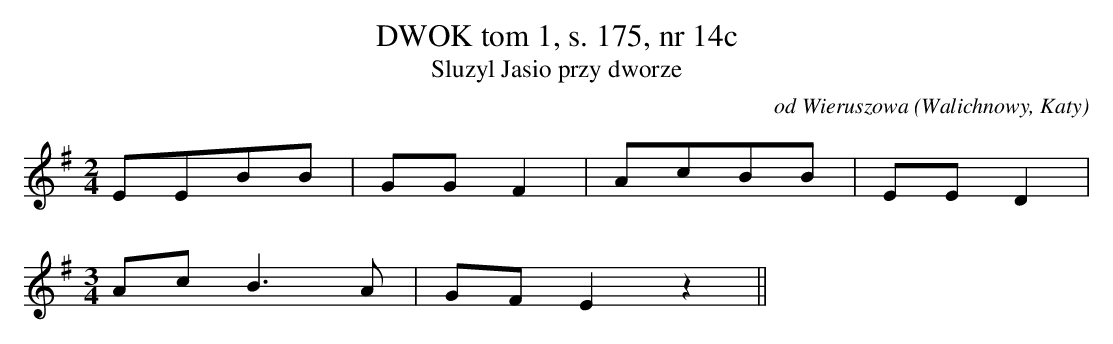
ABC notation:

X:1
T:DWOK tom 1, s. 175, nr 14c
T:Sluzyl Jasio przy dworze
O:od Wieruszowa (Walichnowy, Katy)
M:2/4
L:1/8
K:G
EEBB | GGF2 |AcBB | EED2 |
M:3/4
AcB3A | GFE2z2||
